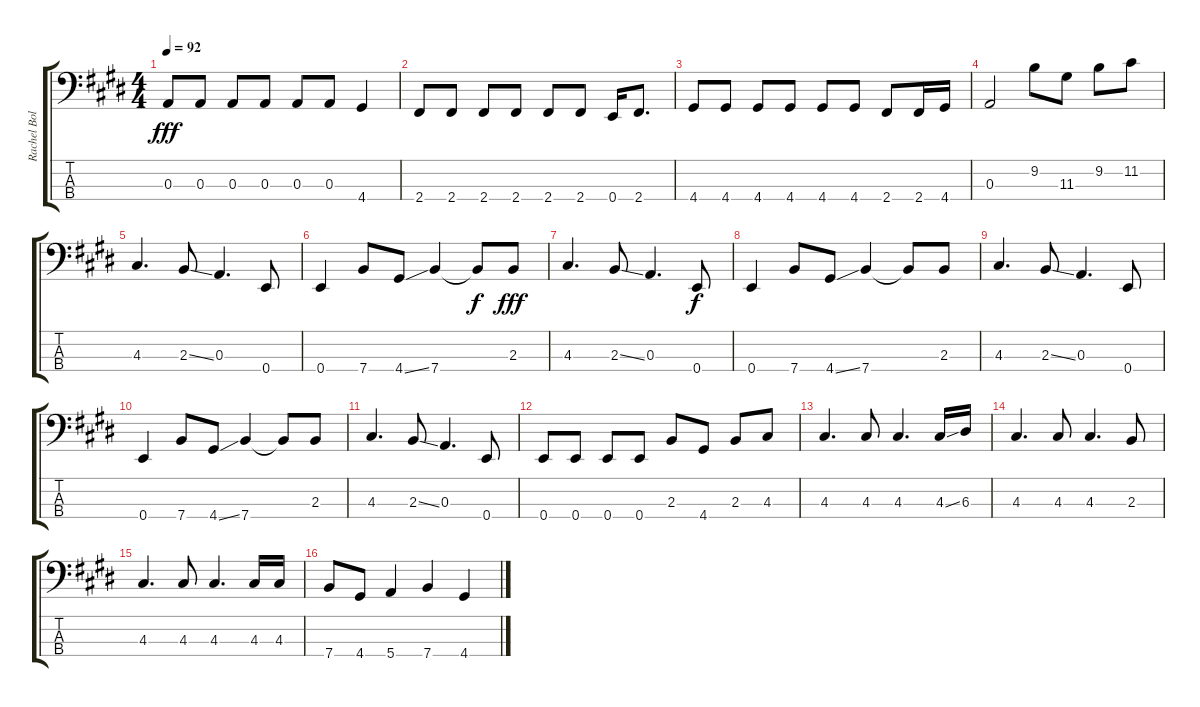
\track ("Rachel Bolan" "Rachel Bol") {instrument electricbasspick}
\staff {score tabs}
\tuning (G2 D2 A1 E1) {hide}
\ts (4 4)
\tempo 92
\clef f4
\ks e
0.3.8{dy fff} 0.3.8 0.3.8 0.3.8 0.3.8 0.3.8 4.4.4 |
2.4.8 2.4.8 2.4.8 2.4.8 2.4.8 2.4.8 0.4.16 2.4.8{d} |
4.4.8 4.4.8 4.4.8 4.4.8 4.4.8 4.4.8 2.4.8 2.4.16 4.4.16 |
0.3.2 9.2.8 11.3.8 9.2.8 11.2.8 |
4.3.4{d} 2.3{ss}.8 0.3.4{d} 0.4.8 |
0.4.4 7.4.8 4.4{ss}.8 7.4.4 7.4{t}.8{dy f} 2.3.8{dy fff} |
4.3.4{d} 2.3{ss}.8 0.3.4{d} 0.4.8{dy f} |
0.4.4 7.4.8 4.4{ss}.8 7.4.4 7.4{t}.8 2.3.8 |
4.3.4{d} 2.3{ss}.8 0.3.4{d} 0.4.8 |
0.4.4 7.4.8 4.4{ss}.8 7.4.4 7.4{t}.8 2.3.8 |
4.3.4{d} 2.3{ss}.8 0.3.4{d} 0.4.8 |
0.4.8 0.4.8 0.4.8 0.4.8 2.3.8 4.4.8 2.3.8 4.3.8 |
4.3.4{d} 4.3.8 4.3.4{d} 4.3{ss}.16 6.3.16 |
4.3.4{d} 4.3.8 4.3.4{d} 2.3.8 |
4.3.4{d} 4.3.8 4.3.4{d} 4.3.16 4.3.16 |
7.4.8 4.4.8 5.4.4 7.4.4 4.4.4
